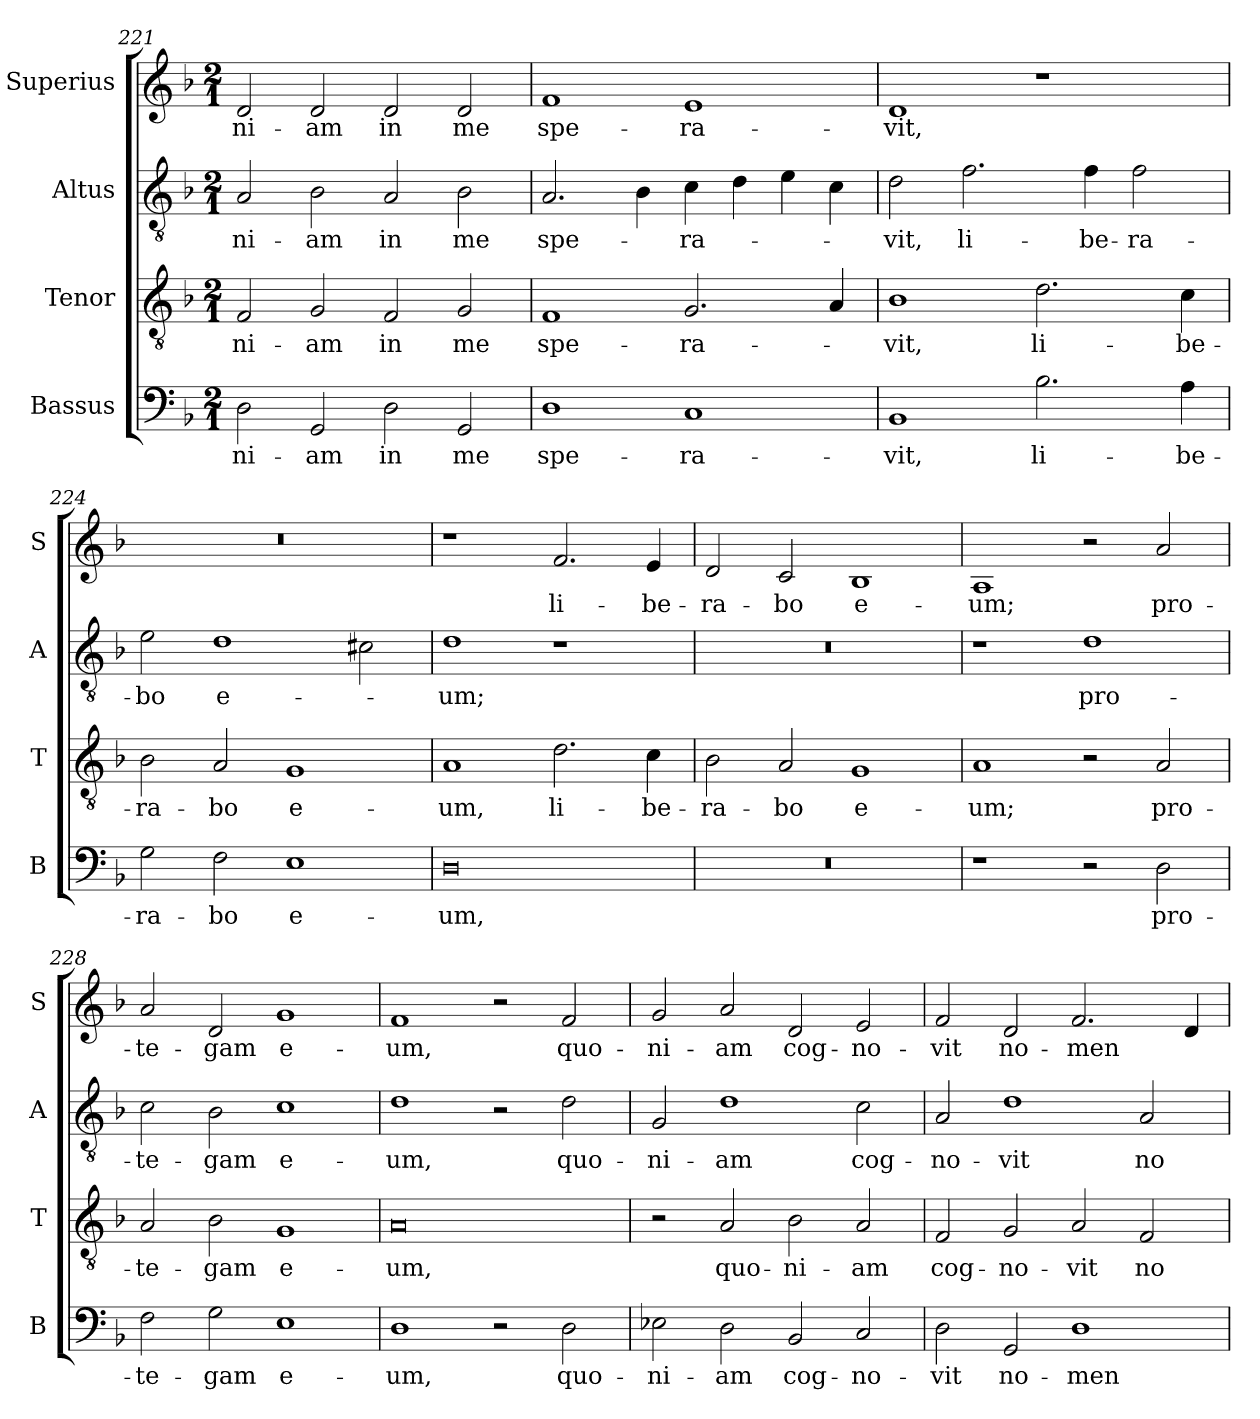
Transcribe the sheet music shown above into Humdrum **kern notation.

**kern	**text	**kern	**text	**kern	**text	**kern	**text
*part4	*part4	*part3	*part3	*part2	*part2	*part1	*part1
*staff4	*staff4	*staff3	*staff3	*staff2	*staff2	*staff1	*staff1
*I"Bassus	*	*I"Tenor	*	*I"Altus	*	*I"Superius	*
*I'B	*	*I'T	*	*I'A	*	*I'S	*
*clefF4	*	*clefGv2	*	*clefGv2	*	*clefG2	*
*k[b-]	*	*k[b-]	*	*k[b-]	*	*k[b-]	*
*M2/1	*	*M2/1	*	*M2/1	*	*M2/1	*
=221	=221	=221	=221	=221	=221	=221	=221
2D\	-ni-	2F/	-ni-	2A/	-ni-	2d/	-ni-
2GG/	-am	2G/	-am	2B-\	-am	2d/	-am
2D\	in	2F/	in	2A/	in	2d/	in
2GG/	me	2G/	me	2B-\	me	2d/	me
=222	=222	=222	=222	=222	=222	=222	=222
1D	spe-	1F	spe-	2.A/	spe-	1f	spe-
.	.	.	.	4B-\	.	.	.
1C	-ra-	2.G/	-ra-	4c\	-ra-	1e	-ra-
.	.	.	.	4d\	.	.	.
.	.	.	.	4e\	.	.	.
.	.	4A/	.	4c\	.	.	.
=223	=223	=223	=223	=223	=223	=223	=223
1BB-	-vit,	1B-	-vit,	2d\	-vit,	1d	-vit,
.	.	.	.	2.f\	li-	.	.
2.B-\	li-	2.d\	li-	.	.	1r	.
.	.	.	.	4f\	-be-	.	.
.	.	.	.	2f\	-ra-	.	.
4A\	-be-	4c\	-be-	.	.	.	.
=224	=224	=224	=224	=224	=224	=224	=224
2G\	-ra-	2B-\	-ra-	2e\	-bo	0r	.
2F\	-bo	2A/	-bo	1d	e-	.	.
1E	e-	1G	e-	.	.	.	.
.	.	.	.	2c#X\	.	.	.
=225	=225	=225	=225	=225	=225	=225	=225
0D	-um,	1A	-um,	1d	-um;	1r	.
.	.	2.d\	li-	1r	.	2.f/	li-
.	.	4c\	-be-	.	.	4e/	-be-
=226	=226	=226	=226	=226	=226	=226	=226
0r	.	2B-\	-ra-	0r	.	2d/	-ra-
.	.	2A/	-bo	.	.	2c/	-bo
.	.	1G	e-	.	.	1B-	e-
=227	=227	=227	=227	=227	=227	=227	=227
1r	.	1A	-um;	1r	.	1A	-um;
2r	.	2r	.	1d	pro-	2r	.
2D\	pro-	2A/	pro-	.	.	2a/	pro-
=228	=228	=228	=228	=228	=228	=228	=228
2F\	-te-	2A/	-te-	2c\	-te-	2a/	-te-
2G\	-gam	2B-\	-gam	2B-\	-gam	2d/	-gam
1E	e-	1G	e-	1c	e-	1g	e-
=229	=229	=229	=229	=229	=229	=229	=229
1D	-um,	0A	-um,	1d	-um,	1f	-um,
2r	.	.	.	2r	.	2r	.
2D\	quo-	.	.	2d\	quo-	2f/	quo-
=230	=230	=230	=230	=230	=230	=230	=230
2E-X\	-ni-	2r	.	2G/	-ni-	2g/	-ni-
2D\	-am	2A/	quo-	1d	-am	2a/	-am
2BB-/	cog-	2B-\	-ni-	.	.	2d/	cog-
2C/	-no-	2A/	-am	2c\	cog-	2e/	-no-
=231	=231	=231	=231	=231	=231	=231	=231
2D\	-vit	2F/	cog-	2A/	-no-	2f/	-vit
2GG/	no-	2G/	-no-	1d	-vit	2d/	no-
1D	-men	2A/	-vit	.	.	2.f/	-men
.	.	2F/	no	2A/	no	.	.
.	.	.	.	.	.	4d/	.
=	=	=	=	=	=	=	=
*-	*-	*-	*-	*-	*-	*-	*-
